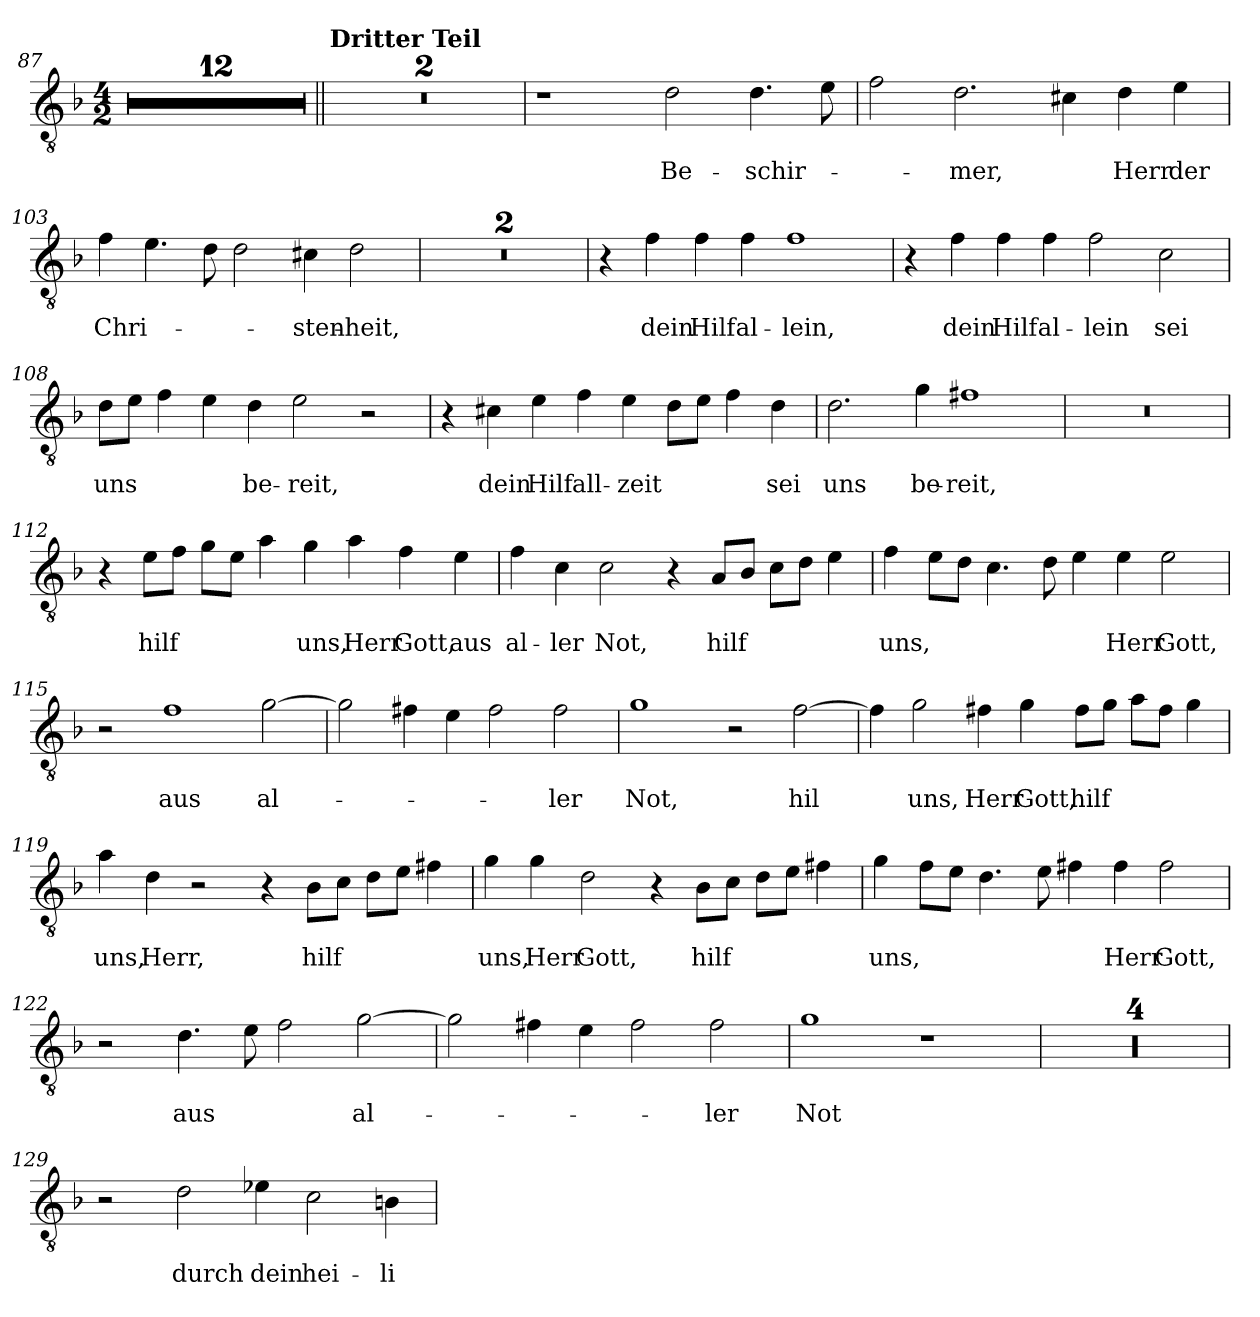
**kern	**text	**text
*part1	*part1	*part1
*staff1	*staff1	*staff1
*clefGv2	*	*
*k[b-]	*	*
*F:	*	*
*M4/2	*	*
=87	=87	=87
0r	.	.
=88	=88	=88
0r	.	.
=89	=89	=89
0r	.	.
=90	=90	=90
0r	.	.
=91	=91	=91
0r	.	.
=92	=92	=92
0r	.	.
=93	=93	=93
0r	.	.
=94	=94	=94
0r	.	.
=95	=95	=95
0r	.	.
=96	=96	=96
0r	.	.
=97	=97	=97
0r	.	.
=98	=98	=98
0r	.	.
!!LO:LB:g=z
=99||	=99||	=99||
!LO:TX:a:B:t=Dritter Teil	!	!
0r	.	.
=100	=100	=100
0r	.	.
=101	=101	=101
1r	.	.
!	!	!LO:LY:b
2d\	.	Be-
!	!	!LO:LY:b
4.d\	.	-schir-
8e\	.	.
=102	=102	=102
2f\	.	.
!	!	!LO:LY:b
2.d\	.	-mer,
4c#X\	.	.
!	!	!LO:LY:b
4d\	.	Herr
!	!	!LO:LY:b
4e\	.	der
=103	=103	=103
!	!	!LO:LY:b
4f\	.	Chri-
4.e\	.	.
8d\	.	.
2d\	.	.
!	!	!LO:LY:b
4c#X\	.	-sten-
!	!	!LO:LY:b
2d\	.	-heit,
!!LO:LB:g=z
=104	=104	=104
0r	.	.
=105	=105	=105
0r	.	.
=106	=106	=106
4r	.	.
!	!	!LO:LY:b
4f\	.	dein
!	!	!LO:LY:b
4f\	.	Hilf
!	!	!LO:LY:b
4f\	.	al-
!	!	!LO:LY:b
1f	.	-lein,
=107	=107	=107
4r	.	.
!	!	!LO:LY:b
4f\	.	dein
!	!	!LO:LY:b
4f\	.	Hilf
!	!	!LO:LY:b
4f\	.	al-
!	!	!LO:LY:b
2f\	.	-lein
!	!	!LO:LY:b
2c\	.	sei
=108	=108	=108
!	!	!LO:LY:b
8d\L	.	uns
8e\J	.	.
4f\	.	.
4e\	.	.
!	!	!LO:LY:b
4d\	.	be-
!	!	!LO:LY:b
2e\	.	-reit,
2r	.	.
!!LO:PB:g=z
=109	=109	=109
4r	.	.
!	!	!LO:LY:b
4c#X\	.	dein
!	!	!LO:LY:b
4e\	.	Hilf
!	!	!LO:LY:b
4f\	.	all-
!	!	!LO:LY:b
4e\	.	-zeit
8d\L	.	.
8e\J	.	.
4f\	.	.
!	!	!LO:LY:b
4d\	.	sei
=110	=110	=110
!	!	!LO:LY:b
2.d\	.	uns
!	!	!LO:LY:b
4g\	.	be-
!	!	!LO:LY:b
1f#X	.	-reit,
=111	=111	=111
0r	.	.
=112	=112	=112
4r	.	.
!	!	!LO:LY:b
8e\L	.	hilf
8f\J	.	.
8g\L	.	.
8e\J	.	.
4a\	.	.
!	!	!LO:LY:b
4g\	.	uns,
!	!	!LO:LY:b
4a\	.	Herr
!	!	!LO:LY:b
4f\	.	Gott,
!	!	!LO:LY:b
4e\	.	aus
!!LO:LB:g=z
=113	=113	=113
!	!	!LO:LY:b
4f\	.	al-
!	!	!LO:LY:b
4c\	.	-ler
!	!	!LO:LY:b
2c\	.	Not,
4r	.	.
!	!	!LO:LY:b
8A/L	.	hilf
8B-/J	.	.
8c\L	.	.
8d\J	.	.
4e\	.	.
=114	=114	=114
!	!	!LO:LY:b
4f\	.	uns,
8e\L	.	.
8d\J	.	.
4.c\	.	.
8d\	.	.
4e\	.	.
!	!	!LO:LY:b
4e\	.	Herr
!	!	!LO:LY:b
2e\	.	Gott,
=115	=115	=115
2r	.	.
!	!	!LO:LY:b
1f	.	aus
!	!	!LO:LY:b
[2g\	.	al-
=116	=116	=116
2g\]	.	.
4f#X\	.	.
4e\	.	.
2f#\	.	.
!	!	!LO:LY:b
2f#\	.	-ler
!!LO:LB:g=z
=117	=117	=117
!	!	!LO:LY:b
1g	.	Not,
2r	.	.
!	!	!LO:LY:b
[2f\	.	hil
=118	=118	=118
4f\]	.	.
!	!	!LO:LY:b
2g\	.	uns,
!	!	!LO:LY:b
4f#X\	.	Herr
!	!	!LO:LY:b
4g\	.	Gott,
!	!	!LO:LY:b
8f#\L	.	hilf
8g\J	.	.
8a\L	.	.
8f#\J	.	.
4g\	.	.
=119	=119	=119
!	!	!LO:LY:b
4a\	.	uns,
!	!	!LO:LY:b
4d\	.	Herr,
2r	.	.
4r	.	.
!	!	!LO:LY:b
8B-\L	.	hilf
8c\J	.	.
8d\L	.	.
8e\J	.	.
4f#X\	.	.
!!LO:LB:g=z
=120	=120	=120
!	!	!LO:LY:b
4g\	.	uns,
!	!	!LO:LY:b
4g\	.	Herr
!	!	!LO:LY:b
2d\	.	Gott,
4r	.	.
!	!	!LO:LY:b
8B-\L	.	hilf
8c\J	.	.
8d\L	.	.
8e\J	.	.
4f#X\	.	.
=121	=121	=121
!	!	!LO:LY:b
4g\	.	uns,
8f\L	.	.
8e\J	.	.
4.d\	.	.
8e\	.	.
4f#X\	.	.
!	!	!LO:LY:b
4f#\	.	Herr
!	!	!LO:LY:b
2f#\	.	Gott,
=122	=122	=122
2r	.	.
!	!	!LO:LY:b
4.d\	.	aus
8e\	.	.
2f\	.	.
!	!	!LO:LY:b
[2g\	.	al-
!!LO:LB:g=z
=123	=123	=123
2g\]	.	.
4f#X\	.	.
4e\	.	.
2f#\	.	.
!	!	!LO:LY:b
2f#\	.	-ler
=124	=124	=124
!	!	!LO:LY:b
1g	.	Not
1r	.	.
=125	=125	=125
0r	.	.
=126	=126	=126
0r	.	.
=127	=127	=127
0r	.	.
=128	=128	=128
0r	.	.
=129	=129	=129
2r	.	.
!	!	!LO:LY:b
2d\	.	durch
!	!	!LO:LY:b
4e-X\	.	dein
!	!	!LO:LY:b
2c\	.	hei-
!	!	!LO:LY:b
4Bn\	.	-li-
=	=	=
*-	*-	*-
